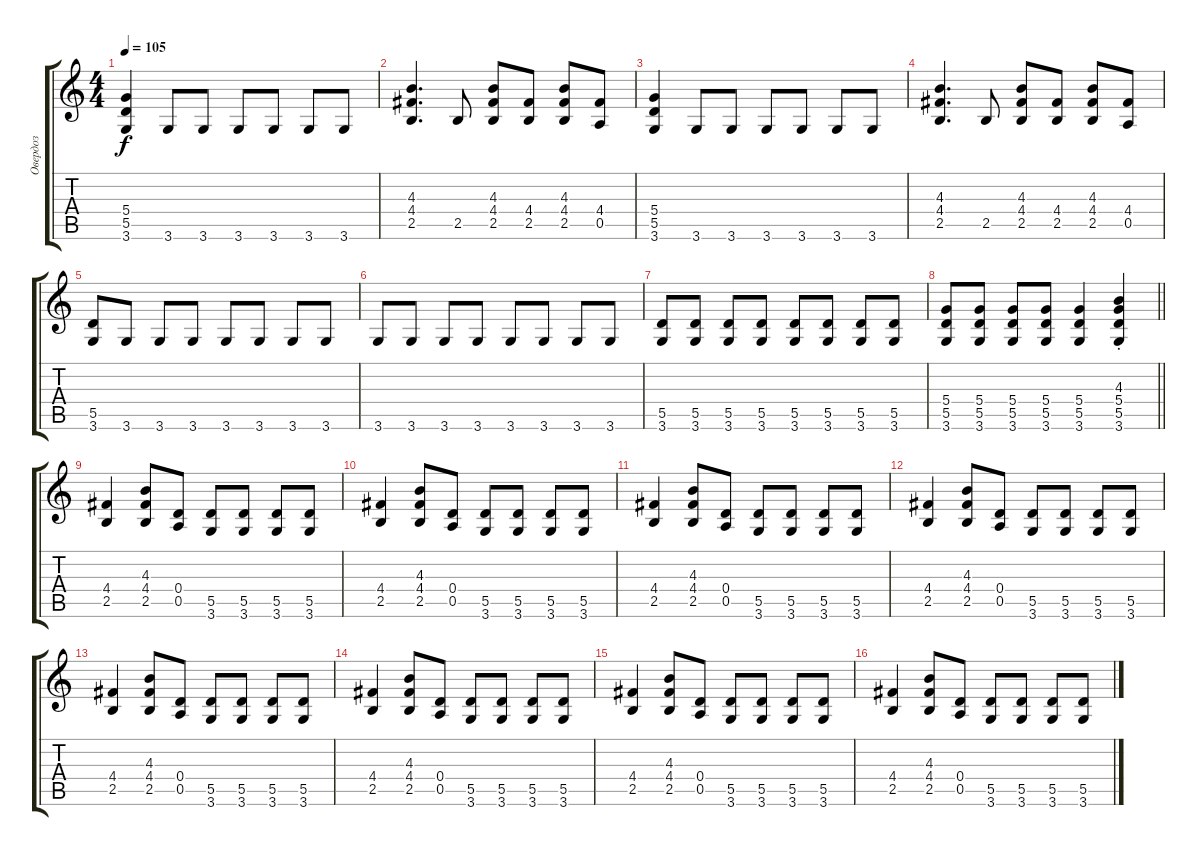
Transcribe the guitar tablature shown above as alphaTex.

\track ("Овердоз" "Овердоз") {instrument overdrivenguitar}
\staff {score tabs}
\tuning (E4 B3 G3 D3 A2 E2) {hide}
\ts (4 4)
\tempo 105
\clef g2
\ks c
(5.4 5.5 3.6).4{dy f} 3.6.8 3.6.8 3.6.8 3.6.8 3.6.8 3.6.8 |
(4.3 4.4 2.5).4{d} 2.5.8 (4.3 4.4 2.5).8 (4.4 2.5).8 (4.3 4.4 2.5).8 (4.4 0.5).8 |
(5.4 5.5 3.6).4 3.6.8 3.6.8 3.6.8 3.6.8 3.6.8 3.6.8 |
(4.3 4.4 2.5).4{d} 2.5.8 (4.3 4.4 2.5).8 (4.4 2.5).8 (4.3 4.4 2.5).8 (4.4 0.5).8 |
(5.5 3.6).8 3.6.8 3.6.8 3.6.8 3.6.8 3.6.8 3.6.8 3.6.8 |
3.6.8 3.6.8 3.6.8 3.6.8 3.6.8 3.6.8 3.6.8 3.6.8 |
(5.5 3.6).8 (5.5 3.6).8 (5.5 3.6).8 (5.5 3.6).8 (5.5 3.6).8 (5.5 3.6).8 (5.5 3.6).8 (5.5 3.6).8 |
\barLineRight lightlight
(5.4 5.5 3.6).8 (5.4 5.5 3.6).8 (5.4 5.5 3.6).8 (5.4 5.5 3.6).8 (5.4 5.5 3.6).4 (4.3{st} 5.4{st} 5.5{st} 3.6{st}).4 |
(4.4 2.5).4 (4.3 4.4 2.5).8 (0.4 0.5).8 (5.5 3.6).8 (5.5 3.6).8 (5.5 3.6).8 (5.5 3.6).8 |
(4.4 2.5).4 (4.3 4.4 2.5).8 (0.4 0.5).8 (5.5 3.6).8 (5.5 3.6).8 (5.5 3.6).8 (5.5 3.6).8 |
(4.4 2.5).4 (4.3 4.4 2.5).8 (0.4 0.5).8 (5.5 3.6).8 (5.5 3.6).8 (5.5 3.6).8 (5.5 3.6).8 |
(4.4 2.5).4 (4.3 4.4 2.5).8 (0.4 0.5).8 (5.5 3.6).8 (5.5 3.6).8 (5.5 3.6).8 (5.5 3.6).8 |
(4.4 2.5).4 (4.3 4.4 2.5).8 (0.4 0.5).8 (5.5 3.6).8 (5.5 3.6).8 (5.5 3.6).8 (5.5 3.6).8 |
(4.4 2.5).4 (4.3 4.4 2.5).8 (0.4 0.5).8 (5.5 3.6).8 (5.5 3.6).8 (5.5 3.6).8 (5.5 3.6).8 |
(4.4 2.5).4 (4.3 4.4 2.5).8 (0.4 0.5).8 (5.5 3.6).8 (5.5 3.6).8 (5.5 3.6).8 (5.5 3.6).8 |
(4.4 2.5).4 (4.3 4.4 2.5).8 (0.4 0.5).8 (5.5 3.6).8 (5.5 3.6).8 (5.5 3.6).8 (5.5 3.6).8
